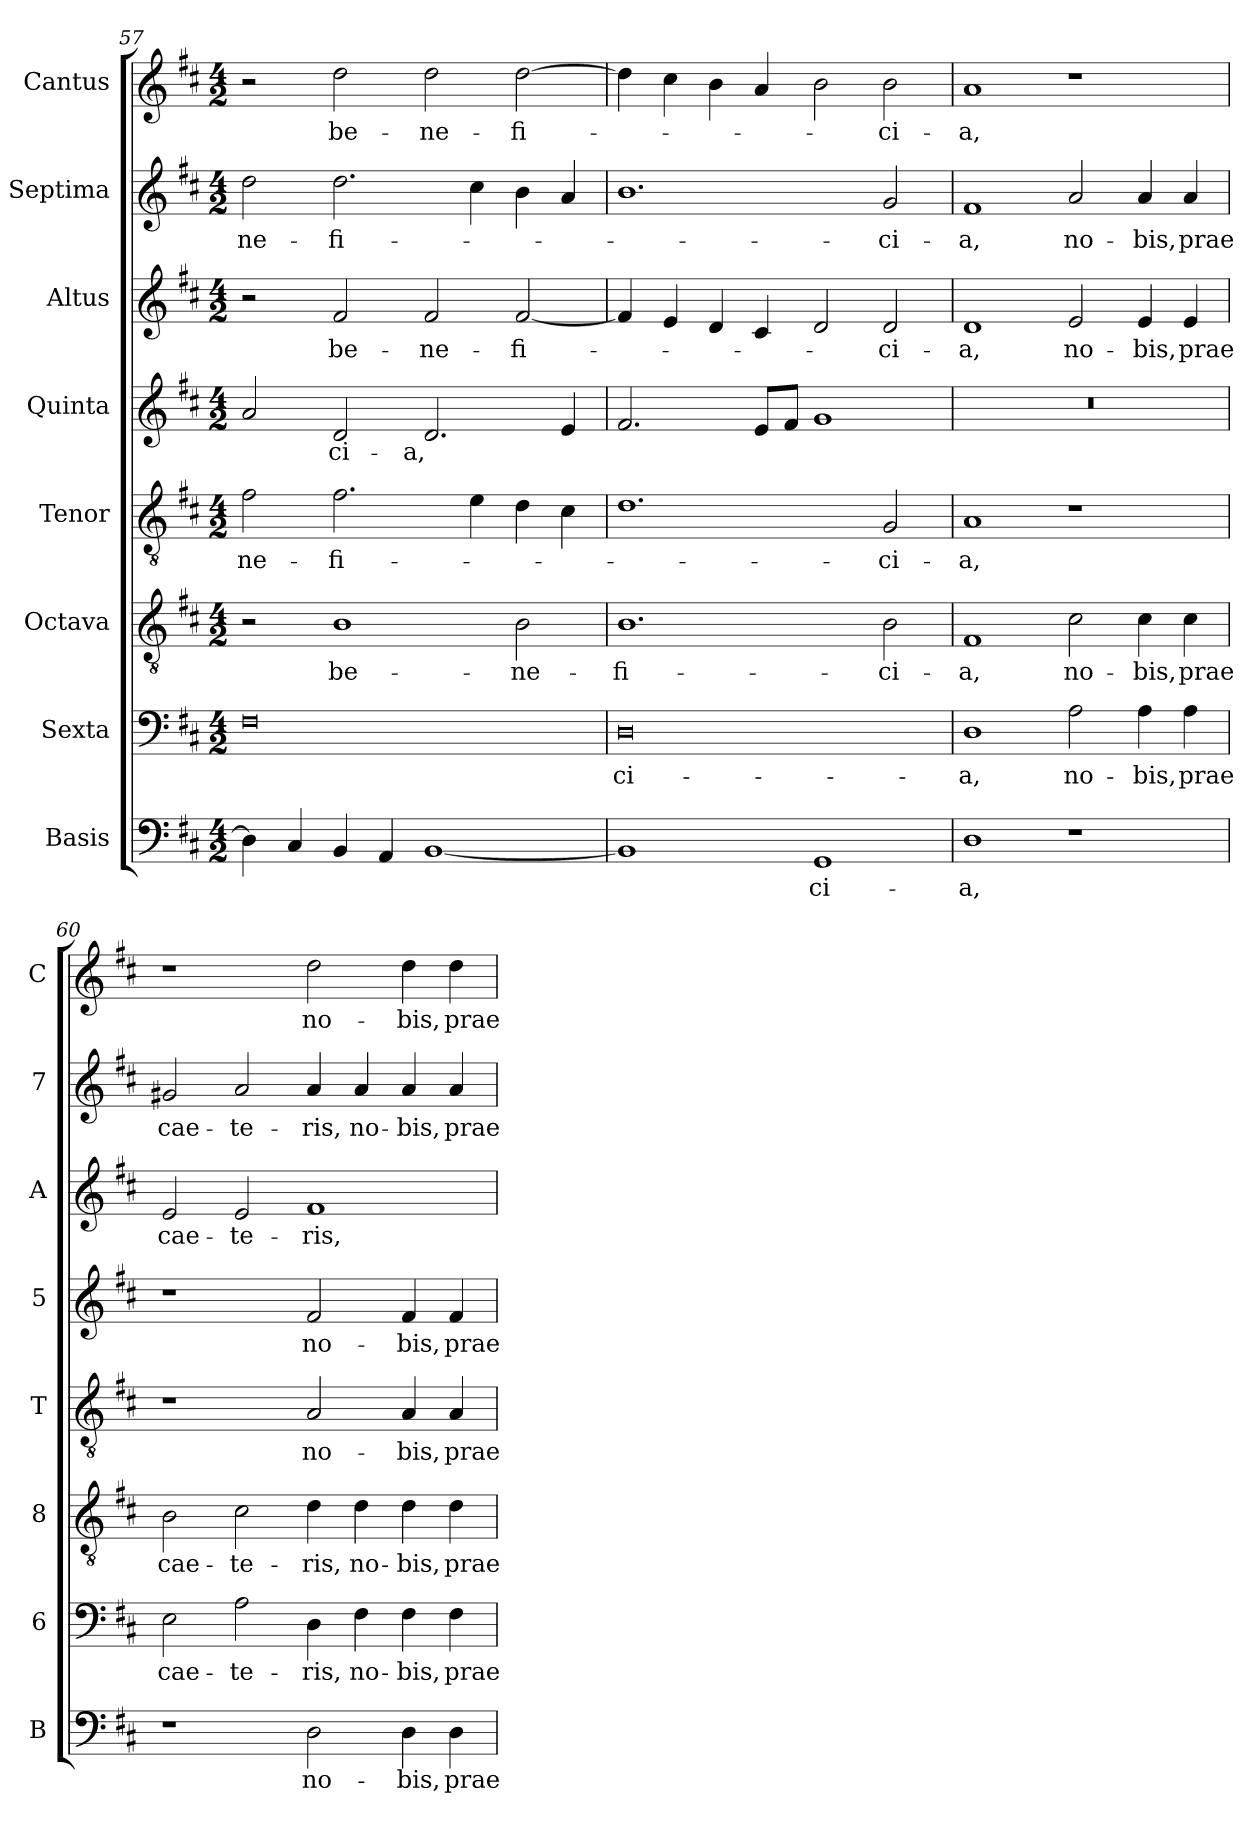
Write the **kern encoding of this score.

**kern	**text	**kern	**text	**kern	**text	**kern	**text	**kern	**text	**kern	**text	**kern	**text	**kern	**text
*part8	*part8	*part7	*part7	*part6	*part6	*part5	*part5	*part4	*part4	*part3	*part3	*part2	*part2	*part1	*part1
*staff8	*staff8	*staff7	*staff7	*staff6	*staff6	*staff5	*staff5	*staff4	*staff4	*staff3	*staff3	*staff2	*staff2	*staff1	*staff1
*I"Basis	*	*I"Sexta	*	*I"Octava	*	*I"Tenor	*	*I"Quinta	*	*I"Altus	*	*I"Septima	*	*I"Cantus	*
*I'B	*	*I'6	*	*I'8	*	*I'T	*	*I'5	*	*I'A	*	*I'7	*	*I'C	*
!!LO:PB:g=z
*clefF4	*	*clefF4	*	*clefGv2	*	*clefGv2	*	*clefG2	*	*clefG2	*	*clefG2	*	*clefG2	*
*k[f#c#]	*	*k[f#c#]	*	*k[f#c#]	*	*k[f#c#]	*	*k[f#c#]	*	*k[f#c#]	*	*k[f#c#]	*	*k[f#c#]	*
*D:	*	*D:	*	*D:	*	*D:	*	*D:	*	*D:	*	*D:	*	*D:	*
*M4/2	*	*M4/2	*	*M4/2	*	*M4/2	*	*M4/2	*	*M4/2	*	*M4/2	*	*M4/2	*
=57	=57	=57	=57	=57	=57	=57	=57	=57	=57	=57	=57	=57	=57	=57	=57
!	!	!	!	!	!	!	!LO:LY:b	!	!	!	!	!	!LO:LY:b	!	!
4D\]	.	0F#	.	2r	.	2f#\	-ne-	2a/	.	2r	.	2dd\	-ne-	2r	.
4C#/	.	.	.	.	.	.	.	.	.	.	.	.	.	.	.
!	!	!	!	!	!LO:LY:b	!	!LO:LY:b	!	!LO:LY:b	!	!LO:LY:b	!	!LO:LY:b	!	!LO:LY:b
4BB/	.	.	.	1B	be-	2.f#\	-fi-	2d/	-ci-	2f#/	be-	2.dd\	-fi-	2dd\	be-
4AA/	.	.	.	.	.	.	.	.	.	.	.	.	.	.	.
!	!	!	!	!	!	!	!	!	!LO:LY:b	!	!LO:LY:b	!	!	!	!LO:LY:b
[1BB	.	.	.	.	.	.	.	2.d/	-a,	2f#/	-ne-	.	.	2dd\	-ne-
.	.	.	.	.	.	4e\	.	.	.	.	.	4cc#\	.	.	.
!	!	!	!	!	!LO:LY:b	!	!	!	!	!	!LO:LY:b	!	!	!	!LO:LY:b
.	.	.	.	2B\	-ne-	4d\	.	.	.	[2f#/	-fi-	4b\	.	[2dd\	-fi-
.	.	.	.	.	.	4c#\	.	4e/	.	.	.	4a/	.	.	.
=58	=58	=58	=58	=58	=58	=58	=58	=58	=58	=58	=58	=58	=58	=58	=58
!	!	!	!LO:LY:b	!	!LO:LY:b	!	!	!	!	!	!	!	!	!	!
1BB]	.	0D	-ci-	1.B	-fi-	1.d	.	2.f#/	.	4f#/]	.	1.b	.	4dd\]	.
.	.	.	.	.	.	.	.	.	.	4e/	.	.	.	4cc#\	.
.	.	.	.	.	.	.	.	.	.	4d/	.	.	.	4b\	.
.	.	.	.	.	.	.	.	8e/L	.	4c#/	.	.	.	4a/	.
.	.	.	.	.	.	.	.	8f#/J	.	.	.	.	.	.	.
!	!LO:LY:b	!	!	!	!	!	!	!	!	!	!	!	!	!	!
1GG	-ci-	.	.	.	.	.	.	1g	.	2d/	.	.	.	2b\	.
!	!	!	!	!	!LO:LY:b	!	!LO:LY:b	!	!	!	!LO:LY:b	!	!LO:LY:b	!	!LO:LY:b
.	.	.	.	2B\	-ci-	2G/	-ci-	.	.	2d/	-ci-	2g/	-ci-	2b\	-ci-
=59	=59	=59	=59	=59	=59	=59	=59	=59	=59	=59	=59	=59	=59	=59	=59
!	!LO:LY:b	!	!LO:LY:b	!	!LO:LY:b	!	!LO:LY:b	!	!	!	!LO:LY:b	!	!LO:LY:b	!	!LO:LY:b
1D	-a,	1D	-a,	1F#	-a,	1A	-a,	0r	.	1d	-a,	1f#	-a,	1a	-a,
!	!	!	!LO:LY:b	!	!LO:LY:b	!	!	!	!	!	!LO:LY:b	!	!LO:LY:b	!	!
1r	.	2A\	no-	2c#\	no-	1r	.	.	.	2e/	no-	2a/	no-	1r	.
!	!	!	!LO:LY:b	!	!LO:LY:b	!	!	!	!	!	!LO:LY:b	!	!LO:LY:b	!	!
.	.	4A\	-bis,	4c#\	-bis,	.	.	.	.	4e/	-bis,	4a/	-bis,	.	.
!	!	!	!LO:LY:b	!	!LO:LY:b	!	!	!	!	!	!LO:LY:b	!	!LO:LY:b	!	!
.	.	4A\	prae	4c#\	prae	.	.	.	.	4e/	prae	4a/	prae	.	.
=60	=60	=60	=60	=60	=60	=60	=60	=60	=60	=60	=60	=60	=60	=60	=60
!	!	!	!LO:LY:b	!	!LO:LY:b	!	!	!	!	!	!LO:LY:b	!	!LO:LY:b	!	!
1r	.	2E\	cae-	2B\	cae-	1r	.	1r	.	2e/	cae-	2g#X/	cae-	1r	.
!	!	!	!LO:LY:b	!	!LO:LY:b	!	!	!	!	!	!LO:LY:b	!	!LO:LY:b	!	!
.	.	2A\	-te-	2c#\	-te-	.	.	.	.	2e/	-te-	2a/	-te-	.	.
!	!LO:LY:b	!	!LO:LY:b	!	!LO:LY:b	!	!LO:LY:b	!	!LO:LY:b	!	!LO:LY:b	!	!LO:LY:b	!	!LO:LY:b
2D\	no-	4D\	-ris,	4d\	-ris,	2A/	no-	2f#/	no-	1f#	-ris,	4a/	-ris,	2dd\	no-
!	!	!	!LO:LY:b	!	!LO:LY:b	!	!	!	!	!	!	!	!LO:LY:b	!	!
.	.	4F#\	no-	4d\	no-	.	.	.	.	.	.	4a/	no-	.	.
!	!LO:LY:b	!	!LO:LY:b	!	!LO:LY:b	!	!LO:LY:b	!	!LO:LY:b	!	!	!	!LO:LY:b	!	!LO:LY:b
4D\	-bis,	4F#\	-bis,	4d\	-bis,	4A/	-bis,	4f#/	-bis,	.	.	4a/	-bis,	4dd\	-bis,
!	!LO:LY:b	!	!LO:LY:b	!	!LO:LY:b	!	!LO:LY:b	!	!LO:LY:b	!	!	!	!LO:LY:b	!	!LO:LY:b
4D\	prae	4F#\	prae	4d\	prae	4A/	prae	4f#/	prae	.	.	4a/	prae	4dd\	prae
=	=	=	=	=	=	=	=	=	=	=	=	=	=	=	=
*-	*-	*-	*-	*-	*-	*-	*-	*-	*-	*-	*-	*-	*-	*-	*-
